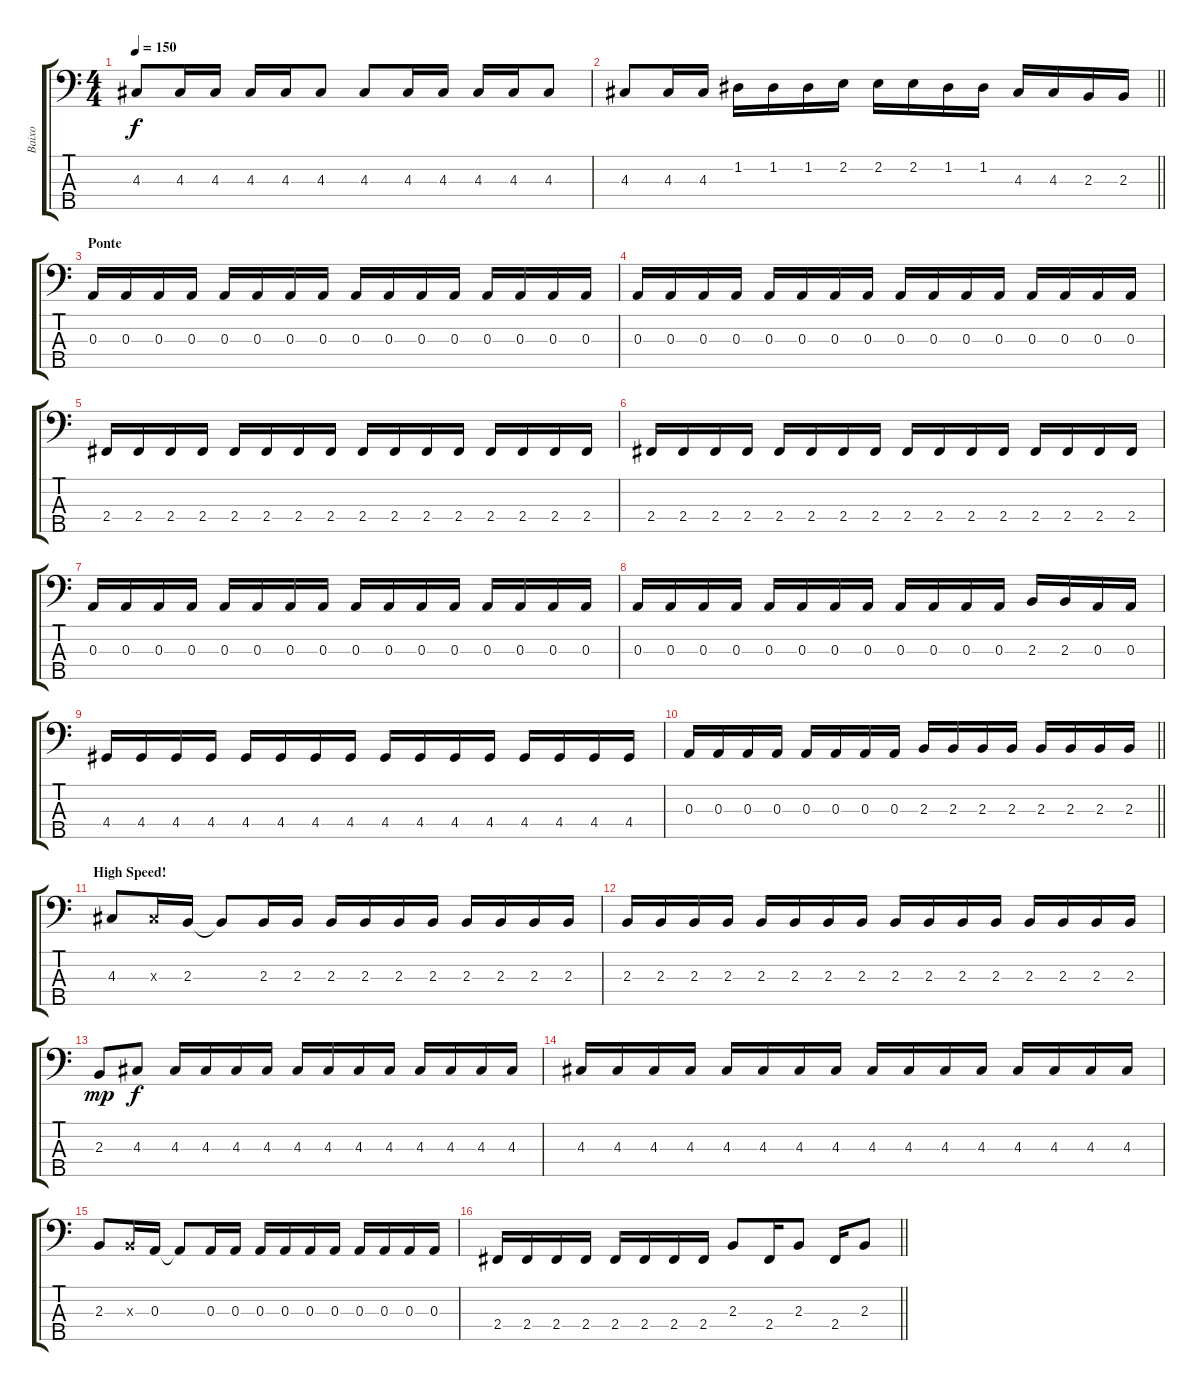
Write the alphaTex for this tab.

\track ("Baixo" "Baixo") {instrument electricbassfinger}
\staff {score tabs}
\tuning (G2 D2 A1 E1 B0) {hide}
\ts (4 4)
\tempo 150
\clef f4
\ks c
4.3.8{dy f} 4.3.16 4.3.16 4.3.16 4.3.16 4.3.8 4.3.8 4.3.16 4.3.16 4.3.16 4.3.16 4.3.8 |
\barLineRight lightlight
4.3.8 4.3.16 4.3.16 1.2.16 1.2.16 1.2.16 2.2.16 2.2.16 2.2.16 1.2.16 1.2.16 4.3.16 4.3.16 2.3.16 2.3.16 |
\section ("" "Ponte")
0.3.16 0.3.16 0.3.16 0.3.16 0.3.16 0.3.16 0.3.16 0.3.16 0.3.16 0.3.16 0.3.16 0.3.16 0.3.16 0.3.16 0.3.16 0.3.16 |
0.3.16 0.3.16 0.3.16 0.3.16 0.3.16 0.3.16 0.3.16 0.3.16 0.3.16 0.3.16 0.3.16 0.3.16 0.3.16 0.3.16 0.3.16 0.3.16 |
2.4.16 2.4.16 2.4.16 2.4.16 2.4.16 2.4.16 2.4.16 2.4.16 2.4.16 2.4.16 2.4.16 2.4.16 2.4.16 2.4.16 2.4.16 2.4.16 |
2.4.16 2.4.16 2.4.16 2.4.16 2.4.16 2.4.16 2.4.16 2.4.16 2.4.16 2.4.16 2.4.16 2.4.16 2.4.16 2.4.16 2.4.16 2.4.16 |
0.3.16 0.3.16 0.3.16 0.3.16 0.3.16 0.3.16 0.3.16 0.3.16 0.3.16 0.3.16 0.3.16 0.3.16 0.3.16 0.3.16 0.3.16 0.3.16 |
0.3.16 0.3.16 0.3.16 0.3.16 0.3.16 0.3.16 0.3.16 0.3.16 0.3.16 0.3.16 0.3.16 0.3.16 2.3.16 2.3.16 0.3.16 0.3.16 |
4.4.16 4.4.16 4.4.16 4.4.16 4.4.16 4.4.16 4.4.16 4.4.16 4.4.16 4.4.16 4.4.16 4.4.16 4.4.16 4.4.16 4.4.16 4.4.16 |
\barLineRight lightlight
0.3.16 0.3.16 0.3.16 0.3.16 0.3.16 0.3.16 0.3.16 0.3.16 2.3.16 2.3.16 2.3.16 2.3.16 2.3.16 2.3.16 2.3.16 2.3.16 |
\section ("" "High Speed!")
4.3.8 4.3{x}.16 2.3.16 2.3{t}.8 2.3.16 2.3.16 2.3.16 2.3.16 2.3.16 2.3.16 2.3.16 2.3.16 2.3.16 2.3.16 |
2.3.16 2.3.16 2.3.16 2.3.16 2.3.16 2.3.16 2.3.16 2.3.16 2.3.16 2.3.16 2.3.16 2.3.16 2.3.16 2.3.16 2.3.16 2.3.16 |
2.3.8{dy mp} 4.3.8{dy f} 4.3.16 4.3.16 4.3.16 4.3.16 4.3.16 4.3.16 4.3.16 4.3.16 4.3.16 4.3.16 4.3.16 4.3.16 |
4.3.16 4.3.16 4.3.16 4.3.16 4.3.16 4.3.16 4.3.16 4.3.16 4.3.16 4.3.16 4.3.16 4.3.16 4.3.16 4.3.16 4.3.16 4.3.16 |
2.3.8 2.3{x}.16 0.3.16 0.3{t}.8 0.3.16 0.3.16 0.3.16 0.3.16 0.3.16 0.3.16 0.3.16 0.3.16 0.3.16 0.3.16 |
\barLineRight lightlight
2.4.16 2.4.16 2.4.16 2.4.16 2.4.16 2.4.16 2.4.16 2.4.16 2.3.8 2.4.16 2.3.8 2.4.16 2.3.8
